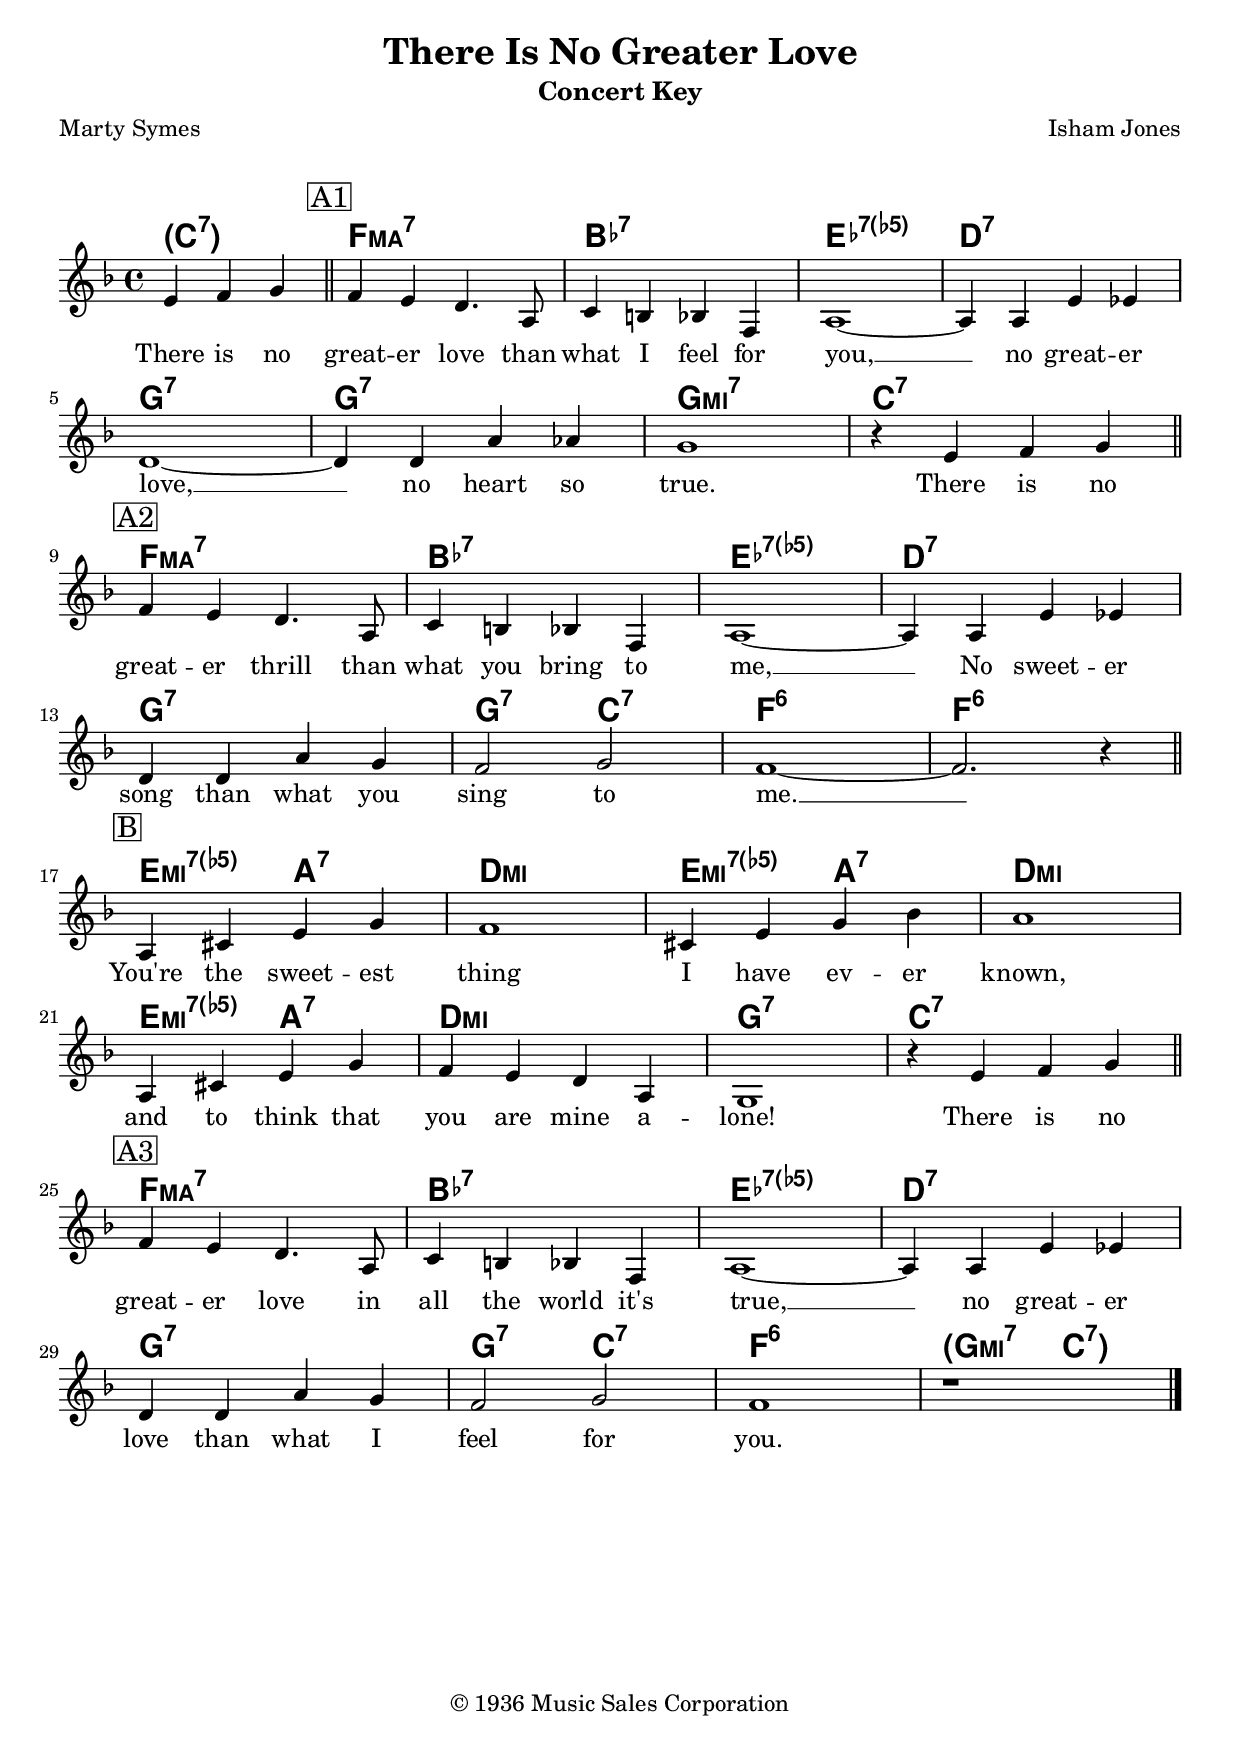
\version "2.24.0"

\include "english.ly"

instrument = "Concert Key"
whatKey = f
whatClef = "treble"

%% -*- Mode: LilyPond -*-

\include "lead-sheets.ily"

\header {
  title = "There Is No Greater Love"
  subtitle = \instrument
  poet = "Marty Symes"
  composer = "Isham Jones"
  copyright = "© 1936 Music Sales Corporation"
}

refrainLyrics = \lyricmode {
There is no great -- er love
than what I feel for you, __
no great -- er love, __ no heart so true.
There is no great -- er thrill
than what you bring to me, __
No sweet -- er song
than what you sing to me. __
You're the sweet -- est thing I have ev -- er known,
and to think that you are mine a -- lone!
There is no great -- er love
in all the world it's true, __
no great -- er love
than what I feel for you.
}

refrainChords = \chordmode {
  \chordInsideParens{ f2.:7 }

  bf1:maj7 ef1:7 af1:7.5- g1:7
  c1:7 c1:7 c1:m7 f1:7

  bf1:maj7 ef1:7 af1:7.5- g1:7
  c1:7 c2:7 f2:7 bf1:6 bf1:6

  a2:m7.5- d2:7 g1:m a2:m7.5- d2:7 g1:m
  a2:m7.5- d2:7 g1:m c1:7 f1:7


  bf1:maj7 ef1:7 af1:7.5- g1:7
  c1:7 c2:7 f2:7 bf1:6
  \chordOpenParen{ c2:m7 }
  \chordCloseParen{ f2:7 }
}

refrainKey = bf

refrainMelody = \relative f' {
  \time 4/4
  \key \refrainKey \major
  \clef \whatClef

  \partial 2. a4 bf4 c4 |
  \bar "||"

  \mark \markup{ \box "A1" }
  
  bf4 a4 g4. d8 | f4 e4 ef4 bf4 | d1~ | d4 d4 a'4 af4 |
  \break
  g1~ | g4 g4 d'4 df4 | c1 | r4 a4 bf4 c4 |
  
  \bar "||"
  \break

  \mark \markup{ \box "A2" }
  
  bf4 a4 g4. d8 | f4 e4 ef4 bf4 | d1~ | d4 d4 a'4 af4 |
  \break
  g4 g4 d'4 c4 | bf2 c2 | bf1~ | bf2. r4 |
  
  \bar "||"
  \break

  \mark \markup{ \box "B" }
  
  d,4 fs4 a4 c4 | bf1 | fs4 a4 c4 ef4 | d1 |
  \break
  d,4 fs4 a4 c4 | bf4 a4 g4 d4 | c1 | r4 a'4 bf4 c4 |
  
  \bar "||"
  \break

  \mark \markup{ \box "A3" }

  bf4 a4 g4. d8 | f4 e4 ef4 bf4 | d1~ | d4 d4 a'4 af4 |
  \break
  g4 g4 d'4 c4 | bf2 c2 | bf1 | r1 |

  \bar "|."
}

\include "paper.ily"

\markup {
  % Leave a gap after the header
  \vspace #1
}

\include "refrain.ily"

